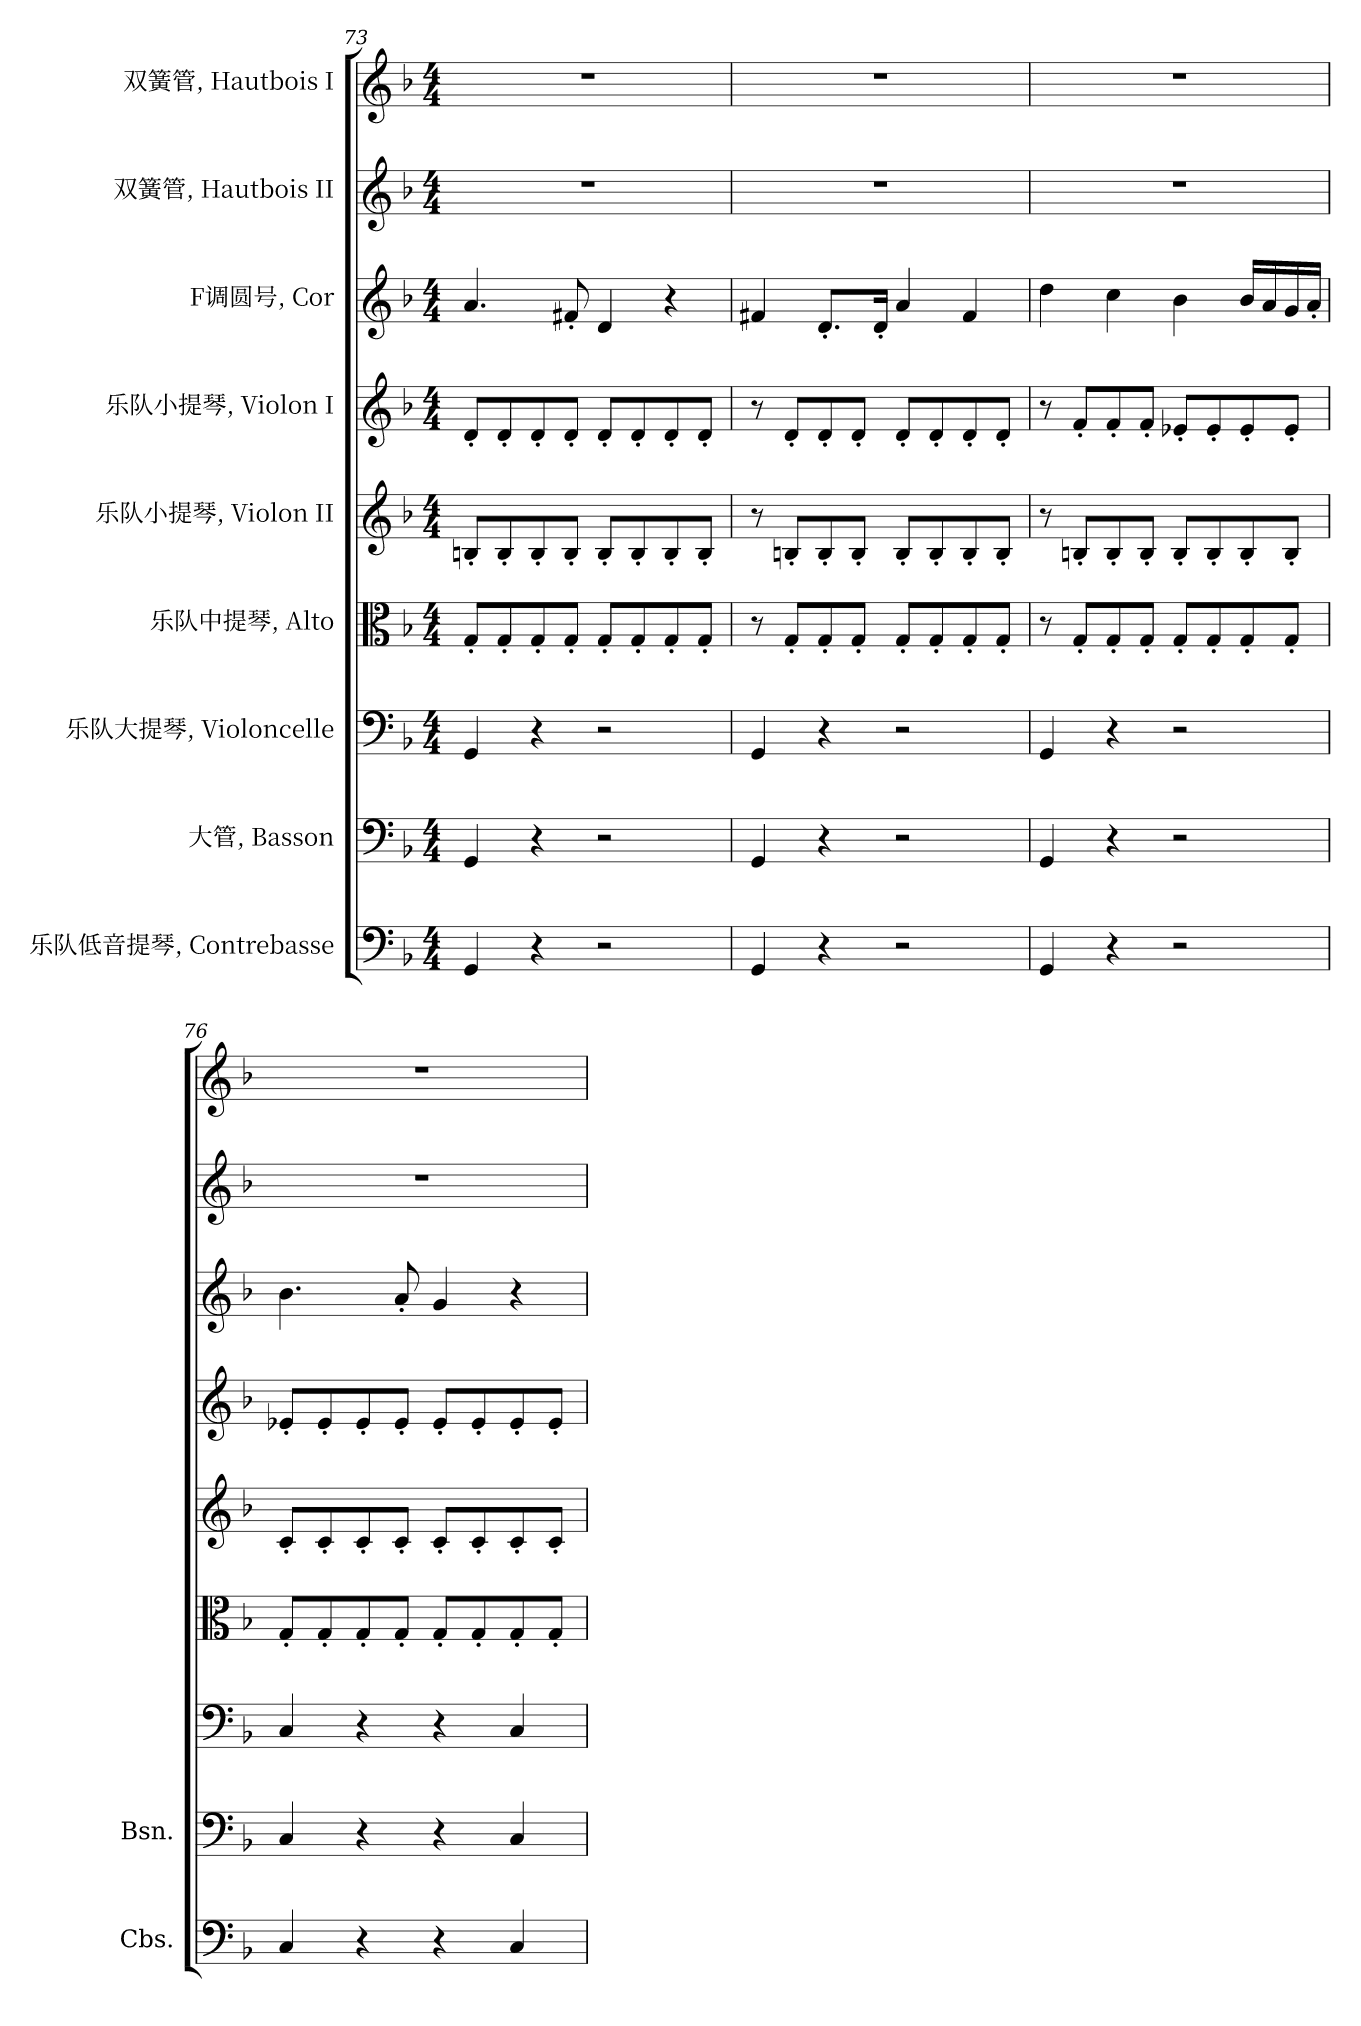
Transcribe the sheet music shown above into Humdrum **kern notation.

**kern	**kern	**kern	**kern	**kern	**kern	**kern	**kern	**kern
*part9	*part8	*part7	*part6	*part5	*part4	*part3	*part2	*part1
*staff9	*staff8	*staff7	*staff6	*staff5	*staff4	*staff3	*staff2	*staff1
*I"乐队低音提琴, Contrebasse	*I"大管, Basson	*I"乐队大提琴, Violoncelle	*I"乐队中提琴, Alto	*I"乐队小提琴, Violon II	*I"乐队小提琴, Violon I	*I"F调圆号, Cor	*I"双簧管, Hautbois II	*I"双簧管, Hautbois I
*I'Cbs.	*I'Bsn.	*	*	*	*	*	*	*
*clefF4	*clefF4	*clefF4	*clefC3	*clefG2	*clefG2	*clefG2	*clefG2	*clefG2
*ITrd7c12	*	*	*	*	*	*ITrd4c7	*	*
*k[b-]	*k[b-]	*k[b-]	*k[b-]	*k[b-]	*k[b-]	*k[b-e-]	*k[b-]	*k[b-]
*M4/4	*M4/4	*M4/4	*M4/4	*M4/4	*M4/4	*M4/4	*M4/4	*M4/4
=73	=73	=73	=73	=73	=73	=73	=73	=73
4GGG/	4GG/	4GG/	8G'/L	8Bn'/L	8d'/L	4.d/	1r	1r
.	.	.	8G'/	8B'/	8d'/	.	.	.
4r	4r	4r	8G'/	8B'/	8d'/	.	.	.
.	.	.	8G'/J	8B'/J	8d'/J	8Bn'/	.	.
2r	2r	2r	8G'/L	8B'/L	8d'/L	4G/	.	.
.	.	.	8G'/	8B'/	8d'/	.	.	.
.	.	.	8G'/	8B'/	8d'/	4r	.	.
.	.	.	8G'/J	8B'/J	8d'/J	.	.	.
!!LO:PB:g=z
=74	=74	=74	=74	=74	=74	=74	=74	=74
4GGG/	4GG/	4GG/	8r	8r	8r	4Bn/	1r	1r
.	.	.	8G'/L	8Bn'/L	8d'/L	.	.	.
4r	4r	4r	8G'/	8B'/	8d'/	8.G'/L	.	.
.	.	.	8G'/J	8B'/J	8d'/J	.	.	.
.	.	.	.	.	.	16G'/Jk	.	.
2r	2r	2r	8G'/L	8B'/L	8d'/L	4d/	.	.
.	.	.	8G'/	8B'/	8d'/	.	.	.
.	.	.	8G'/	8B'/	8d'/	4B/	.	.
.	.	.	8G'/J	8B'/J	8d'/J	.	.	.
=75	=75	=75	=75	=75	=75	=75	=75	=75
4GGG/	4GG/	4GG/	8r	8r	8r	4g\	1r	1r
.	.	.	8G'/L	8Bn'/L	8f'/L	.	.	.
4r	4r	4r	8G'/	8B'/	8f'/	4f\	.	.
.	.	.	8G'/J	8B'/J	8f'/J	.	.	.
2r	2r	2r	8G'/L	8B'/L	8e-X'/L	4e-\	.	.
.	.	.	8G'/	8B'/	8e-'/	.	.	.
.	.	.	8G'/	8B'/	8e-'/	16e-/LL	.	.
.	.	.	.	.	.	16d/	.	.
.	.	.	8G'/J	8B'/J	8e-'/J	16c/	.	.
.	.	.	.	.	.	16d'/JJ	.	.
=76	=76	=76	=76	=76	=76	=76	=76	=76
4CC/	4C/	4C/	8G'/L	8c'/L	8e-X'/L	4.e-\	1r	1r
.	.	.	8G'/	8c'/	8e-'/	.	.	.
4r	4r	4r	8G'/	8c'/	8e-'/	.	.	.
.	.	.	8G'/J	8c'/J	8e-'/J	8d'/	.	.
4r	4r	4r	8G'/L	8c'/L	8e-'/L	4c/	.	.
.	.	.	8G'/	8c'/	8e-'/	.	.	.
4CC/	4C/	4C/	8G'/	8c'/	8e-'/	4r	.	.
.	.	.	8G'/J	8c'/J	8e-'/J	.	.	.
=	=	=	=	=	=	=	=	=
*-	*-	*-	*-	*-	*-	*-	*-	*-
